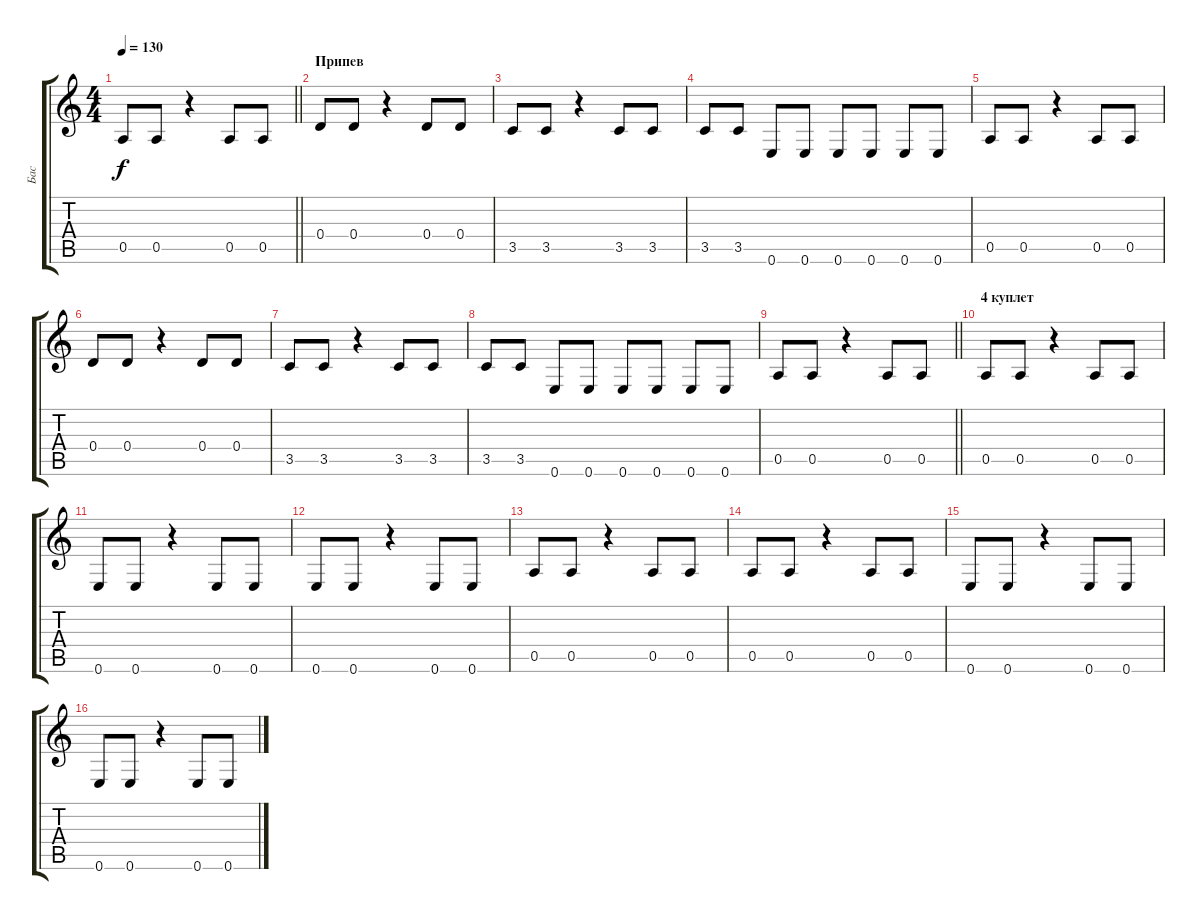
\track ("Бас" "Бас") {instrument electricbasspick}
\staff {score tabs}
\tuning (E4 B3 G3 D3 A2 E2) {hide}
\ts (4 4)
\tempo 130
\clef g2
\barLineRight lightlight
\ks c
0.5.8{dy f} 0.5.8 r.4 0.5.8 0.5.8 |
\section ("" "Припев")
0.4.8 0.4.8 r.4 0.4.8 0.4.8 |
3.5.8 3.5.8 r.4 3.5.8 3.5.8 |
3.5.8 3.5.8 0.6.8 0.6.8 0.6.8 0.6.8 0.6.8 0.6.8 |
0.5.8 0.5.8 r.4 0.5.8 0.5.8 |
0.4.8 0.4.8 r.4 0.4.8 0.4.8 |
3.5.8 3.5.8 r.4 3.5.8 3.5.8 |
3.5.8 3.5.8 0.6.8 0.6.8 0.6.8 0.6.8 0.6.8 0.6.8 |
\barLineRight lightlight
0.5.8 0.5.8 r.4 0.5.8 0.5.8 |
\section ("" "4 куплет")
0.5.8 0.5.8 r.4 0.5.8 0.5.8 |
0.6.8 0.6.8 r.4 0.6.8 0.6.8 |
0.6.8 0.6.8 r.4 0.6.8 0.6.8 |
0.5.8 0.5.8 r.4 0.5.8 0.5.8 |
0.5.8 0.5.8 r.4 0.5.8 0.5.8 |
0.6.8 0.6.8 r.4 0.6.8 0.6.8 |
0.6.8 0.6.8 r.4 0.6.8 0.6.8
